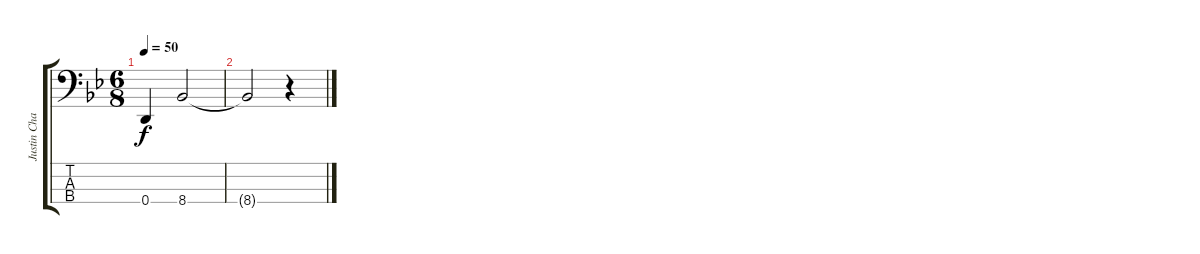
\track ("Justin Chancellor" "Justin Cha") {instrument electricbasspick}
\staff {score tabs}
\tuning (G2 D2 A1 D1) {hide}
\ts (6 8)
\tempo 50
\clef f4
\ks bb
0.4.4{dy f} 8.4.2 |
8.4{t}.2 r.4
